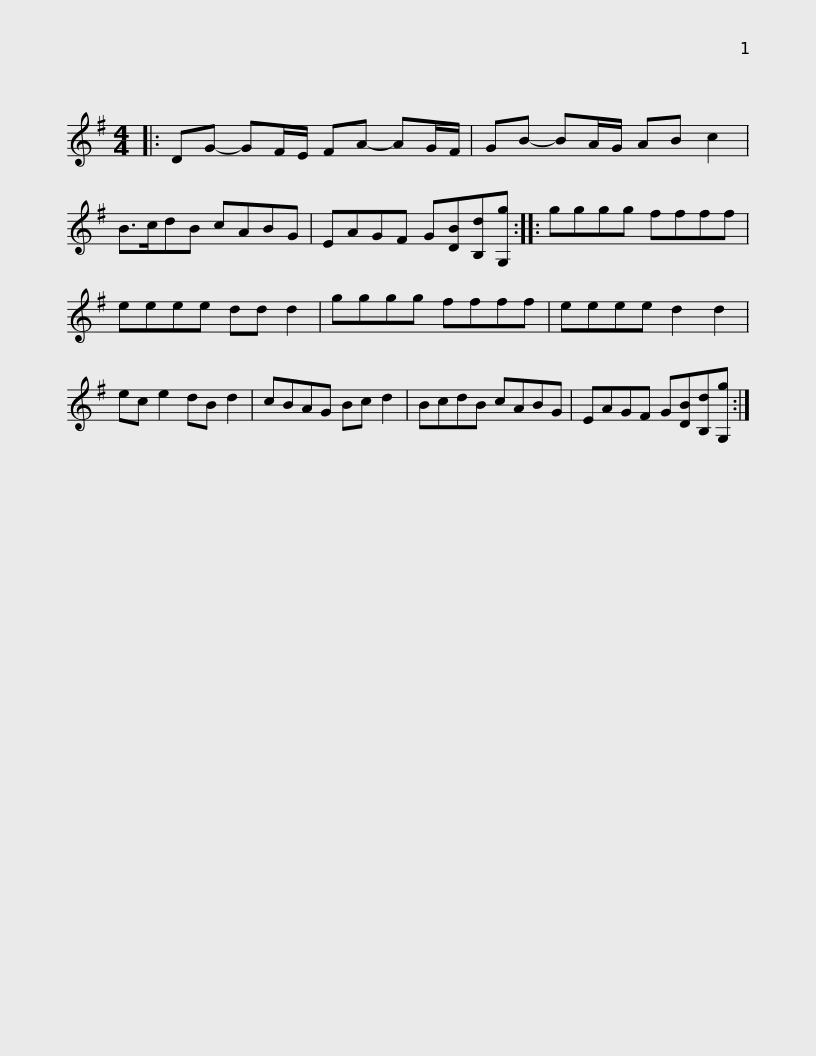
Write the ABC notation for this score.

X:1
L:1/8
M:4/4
I:linebreak $
K:G
V:1 treble
V:1
|: DG- GF/E/ FA- AG/F/ | GB- BA/G/ AB c2 | B>cdB cABG | EAGF G[DB][B,d][G,g] :: gggg ffff |$ %5
 eeee dd d2 | gggg ffff | eeee d2 d2 | ec e2 dB d2 | cBAG Bc d2 | %10
 BcdB cABG |$ EAGF G[DB][B,d][G,g] :| %12
